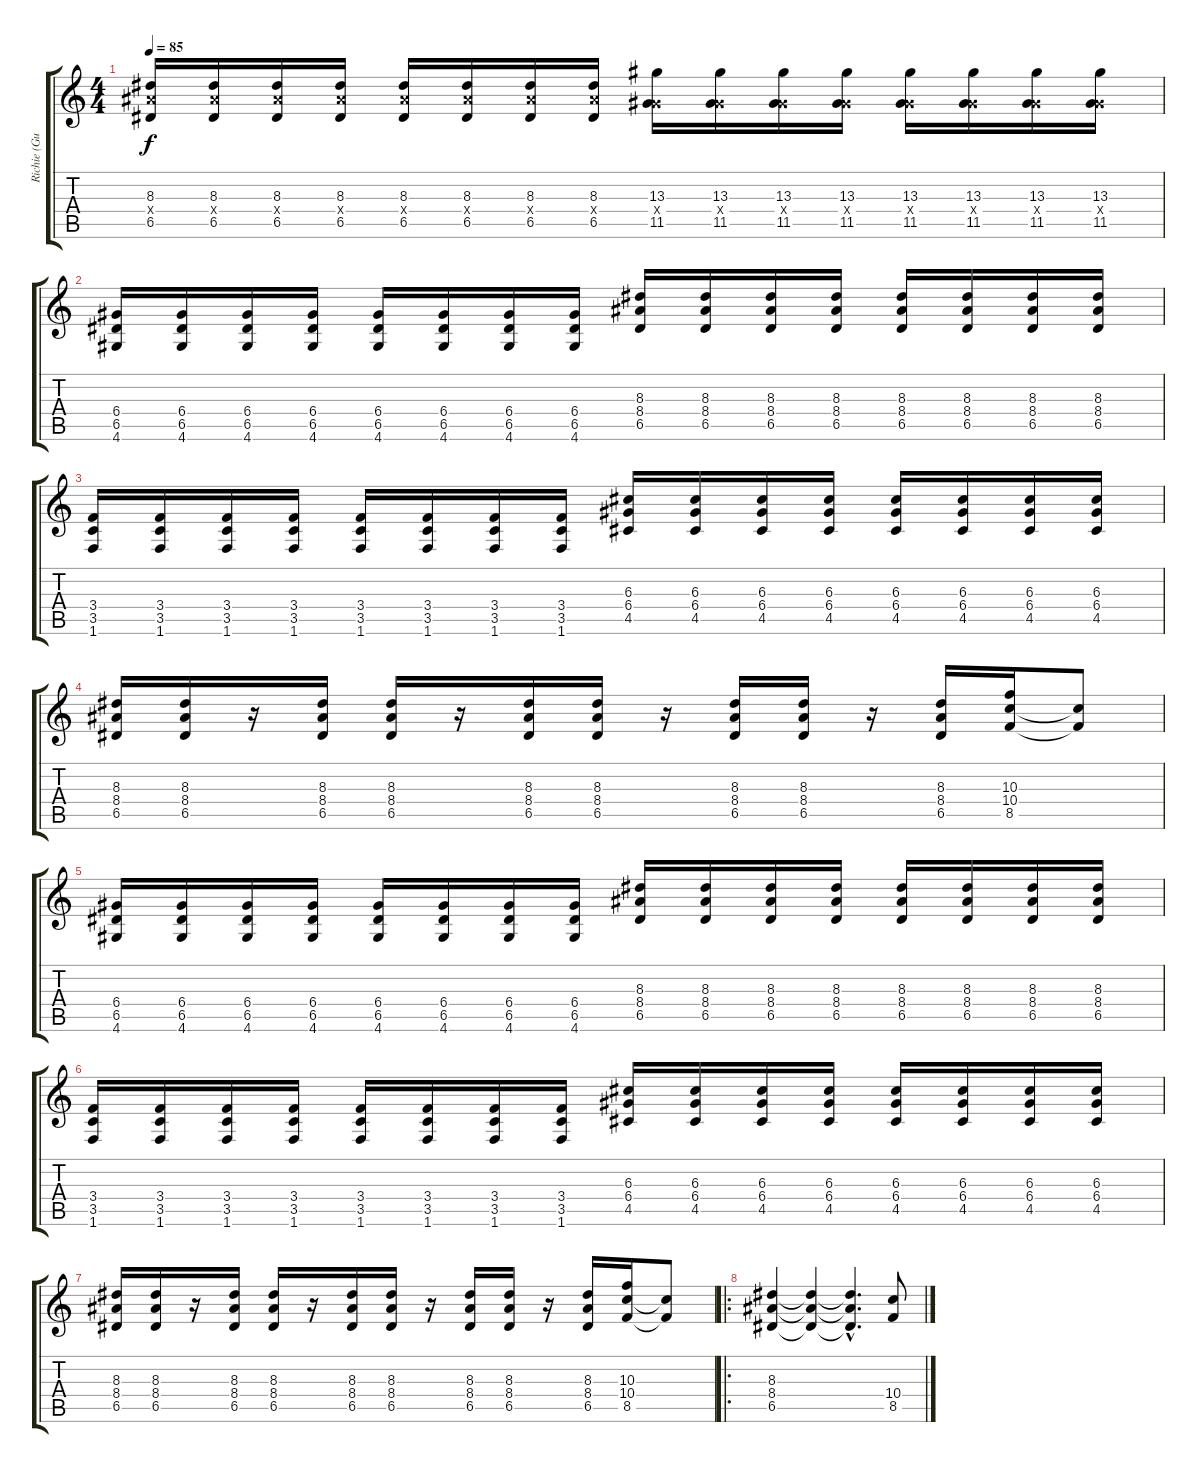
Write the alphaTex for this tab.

\track ("Richie (Guitarra 2)" "Richie (Gu") {instrument distortionguitar}
\staff {score tabs}
\tuning (E4 B3 G3 D3 A2 E2) {hide}
\ts (4 4)
\tempo 85
\clef g2
\ks c
(8.3 8.4{x} 6.5).16{dy f} (8.3 8.4{x} 6.5).16 (8.3 8.4{x} 6.5).16 (8.3 8.4{x} 6.5).16 (8.3 8.4{x} 6.5).16 (8.3 8.4{x} 6.5).16 (8.3 8.4{x} 6.5).16 (8.3 8.4{x} 6.5).16 (13.3 6.4{x} 11.5).16 (13.3 6.4{x} 11.5).16 (13.3 6.4{x} 11.5).16 (13.3 6.4{x} 11.5).16 (13.3 6.4{x} 11.5).16 (13.3 6.4{x} 11.5).16 (13.3 6.4{x} 11.5).16 (13.3 6.4{x} 11.5).16 |
(6.4 6.5 4.6).16 (6.4 6.5 4.6).16 (6.4 6.5 4.6).16 (6.4 6.5 4.6).16 (6.4 6.5 4.6).16 (6.4 6.5 4.6).16 (6.4 6.5 4.6).16 (6.4 6.5 4.6).16 (8.3 8.4 6.5).16 (8.3 8.4 6.5).16 (8.3 8.4 6.5).16 (8.3 8.4 6.5).16 (8.3 8.4 6.5).16 (8.3 8.4 6.5).16 (8.3 8.4 6.5).16 (8.3 8.4 6.5).16 |
(3.4 3.5 1.6).16 (3.4 3.5 1.6).16 (3.4 3.5 1.6).16 (3.4 3.5 1.6).16 (3.4 3.5 1.6).16 (3.4 3.5 1.6).16 (3.4 3.5 1.6).16 (3.4 3.5 1.6).16 (6.3 6.4 4.5).16 (6.3 6.4 4.5).16 (6.3 6.4 4.5).16 (6.3 6.4 4.5).16 (6.3 6.4 4.5).16 (6.3 6.4 4.5).16 (6.3 6.4 4.5).16 (6.3 6.4 4.5).16 |
(8.3 8.4 6.5).16 (8.3 8.4 6.5).16 r.16 (8.3 8.4 6.5).16 (8.3 8.4 6.5).16 r.16 (8.3 8.4 6.5).16 (8.3 8.4 6.5).16 r.16 (8.3 8.4 6.5).16 (8.3 8.4 6.5).16 r.16 (8.3 8.4 6.5).16 (10.3 10.4 8.5).16 (10.4{t} 8.5{t}).8 |
(6.4 6.5 4.6).16 (6.4 6.5 4.6).16 (6.4 6.5 4.6).16 (6.4 6.5 4.6).16 (6.4 6.5 4.6).16 (6.4 6.5 4.6).16 (6.4 6.5 4.6).16 (6.4 6.5 4.6).16 (8.3 8.4 6.5).16 (8.3 8.4 6.5).16 (8.3 8.4 6.5).16 (8.3 8.4 6.5).16 (8.3 8.4 6.5).16 (8.3 8.4 6.5).16 (8.3 8.4 6.5).16 (8.3 8.4 6.5).16 |
(3.4 3.5 1.6).16 (3.4 3.5 1.6).16 (3.4 3.5 1.6).16 (3.4 3.5 1.6).16 (3.4 3.5 1.6).16 (3.4 3.5 1.6).16 (3.4 3.5 1.6).16 (3.4 3.5 1.6).16 (6.3 6.4 4.5).16 (6.3 6.4 4.5).16 (6.3 6.4 4.5).16 (6.3 6.4 4.5).16 (6.3 6.4 4.5).16 (6.3 6.4 4.5).16 (6.3 6.4 4.5).16 (6.3 6.4 4.5).16 |
(8.3 8.4 6.5).16 (8.3 8.4 6.5).16 r.16 (8.3 8.4 6.5).16 (8.3 8.4 6.5).16 r.16 (8.3 8.4 6.5).16 (8.3 8.4 6.5).16 r.16 (8.3 8.4 6.5).16 (8.3 8.4 6.5).16 r.16 (8.3 8.4 6.5).16 (10.3 10.4 8.5).16 (10.4{t} 8.5{t}).8 |
\ro
(8.3 8.4 6.5).4 (8.3{t} 8.4{t} 6.5{t}).4 (8.3{hac t} 8.4{hac t} 6.5{hac t}).4{d} (10.4 8.5).8
